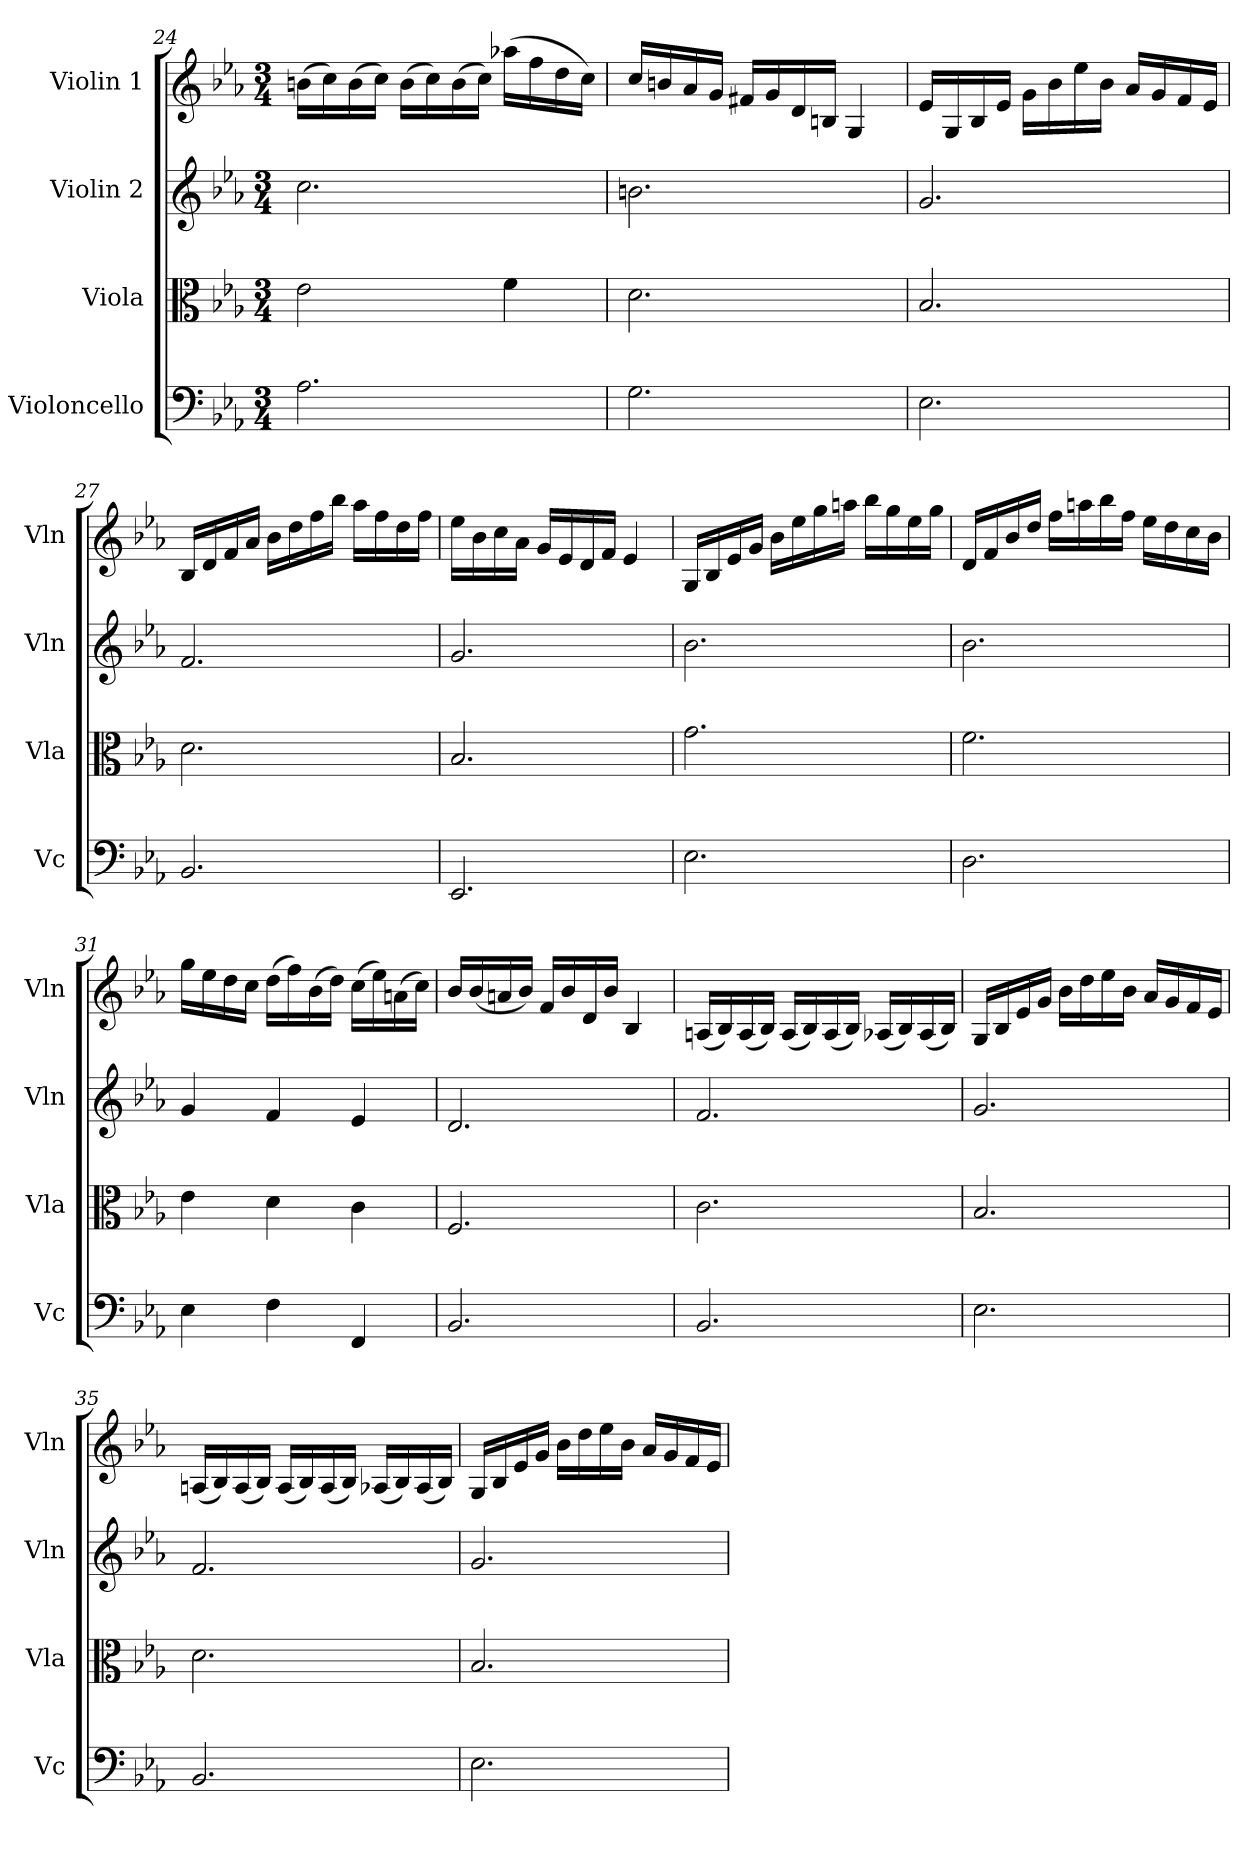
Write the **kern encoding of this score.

**kern	**kern	**kern	**kern
*part4	*part3	*part2	*part1
*staff4	*staff3	*staff2	*staff1
*I"Violoncello	*I"Viola	*I"Violin 2	*I"Violin 1
*I'Vc	*I'Vla	*I'Vln	*I'Vln
!!LO:LB:g=z
*clefF4	*clefC3	*clefG2	*clefG2
*k[b-e-a-]	*k[b-e-a-]	*k[b-e-a-]	*k[b-e-a-]
*M3/4	*M3/4	*M3/4	*M3/4
=24	=24	=24	=24
2.A-\	2e-\	2.cc\	(16bn\LL
.	.	.	16cc\)
.	.	.	(16b\
.	.	.	16cc\JJ)
.	.	.	(16b\LL
.	.	.	16cc\)
.	.	.	(16b\
.	.	.	16cc\JJ)
.	4f\	.	(16aa-X\LL
.	.	.	16ff\
.	.	.	16dd\
.	.	.	16cc\JJ)
=25	=25	=25	=25
2.G\	2.d\	2.bn\	16cc/LL
.	.	.	16bn/
.	.	.	16a-/
.	.	.	16g/JJ
.	.	.	16f#X/LL
.	.	.	16g/
.	.	.	16d/
.	.	.	16Bn/JJ
.	.	.	4G/
=26	=26	=26	=26
2.E-\	2.B-/	2.g/	16e-/LL
.	.	.	16G/
.	.	.	16B-/
.	.	.	16e-/JJ
.	.	.	16g\LL
.	.	.	16b-\
.	.	.	16ee-\
.	.	.	16b-\JJ
.	.	.	16a-/LL
.	.	.	16g/
.	.	.	16f/
.	.	.	16e-/JJ
!!LO:LB:g=z
=27	=27	=27	=27
2.BB-/	2.d\	2.f/	16B-/LL
.	.	.	16d/
.	.	.	16f/
.	.	.	16a-/JJ
.	.	.	16b-\LL
.	.	.	16dd\
.	.	.	16ff\
.	.	.	16bb-\JJ
.	.	.	16aa-\LL
.	.	.	16ff\
.	.	.	16dd\
.	.	.	16ff\JJ
=28	=28	=28	=28
2.EE-/	2.B-/	2.g/	16ee-\LL
.	.	.	16b-\
.	.	.	16cc\
.	.	.	16a-\JJ
.	.	.	16g/LL
.	.	.	16e-/
.	.	.	16d/
.	.	.	16f/JJ
.	.	.	4e-/
!!LO:PB:g=z
=29	=29	=29	=29
2.E-\	2.g\	2.b-\	16G/LL
.	.	.	16B-/
.	.	.	16e-/
.	.	.	16g/JJ
.	.	.	16b-\LL
.	.	.	16ee-\
.	.	.	16gg\
.	.	.	16aan\JJ
.	.	.	16bb-\LL
.	.	.	16gg\
.	.	.	16ee-\
.	.	.	16gg\JJ
=30	=30	=30	=30
2.D\	2.f\	2.b-\	16d/LL
.	.	.	16f/
.	.	.	16b-/
.	.	.	16dd/JJ
.	.	.	16ff\LL
.	.	.	16aan\
.	.	.	16bb-\
.	.	.	16ff\JJ
.	.	.	16ee-\LL
.	.	.	16dd\
.	.	.	16cc\
.	.	.	16b-\JJ
=31	=31	=31	=31
4E-\	4e-\	4g/	16gg\LL
.	.	.	16ee-\
.	.	.	16dd\
.	.	.	16cc\JJ
4F\	4d\	4f/	(16dd\LL
.	.	.	16ff\)
.	.	.	(16b-\
.	.	.	16dd\JJ)
4FF/	4c\	4e-/	(16cc\LL
.	.	.	16ee-\)
.	.	.	(16an\
.	.	.	16cc\JJ)
!!LO:LB:g=z
=32	=32	=32	=32
2.BB-/	2.F/	2.d/	16b-/LL
.	.	.	(16b-/
.	.	.	16an/
.	.	.	16b-/JJ)
.	.	.	16f/LL
.	.	.	16b-/
.	.	.	16d/
.	.	.	16b-/JJ
.	.	.	4B-/
=33	=33	=33	=33
2.BB-/	2.c\	2.f/	(16An/LL
.	.	.	16B-/)
.	.	.	(16A/
.	.	.	16B-/JJ)
.	.	.	(16A/LL
.	.	.	16B-/)
.	.	.	(16A/
.	.	.	16B-/JJ)
.	.	.	(16A-X/LL
.	.	.	16B-/)
.	.	.	(16A-/
.	.	.	16B-/JJ)
!!LO:LB:g=z
=34	=34	=34	=34
2.E-\	2.B-/	2.g/	16G/LL
.	.	.	16B-/
.	.	.	16e-/
.	.	.	16g/JJ
.	.	.	16b-\LL
.	.	.	16dd\
.	.	.	16ee-\
.	.	.	16b-\JJ
.	.	.	16a-/LL
.	.	.	16g/
.	.	.	16f/
.	.	.	16e-/JJ
=35	=35	=35	=35
2.BB-/	2.d\	2.f/	(16An/LL
.	.	.	16B-/)
.	.	.	(16A/
.	.	.	16B-/JJ)
.	.	.	(16A/LL
.	.	.	16B-/)
.	.	.	(16A/
.	.	.	16B-/JJ)
.	.	.	(16A-X/LL
.	.	.	16B-/)
.	.	.	(16A-/
.	.	.	16B-/JJ)
=36	=36	=36	=36
2.E-\	2.B-/	2.g/	16G/LL
.	.	.	16B-/
.	.	.	16e-/
.	.	.	16g/JJ
.	.	.	16b-\LL
.	.	.	16dd\
.	.	.	16ee-\
.	.	.	16b-\JJ
.	.	.	16a-/LL
.	.	.	16g/
.	.	.	16f/
.	.	.	16e-/JJ
=	=	=	=
*-	*-	*-	*-
